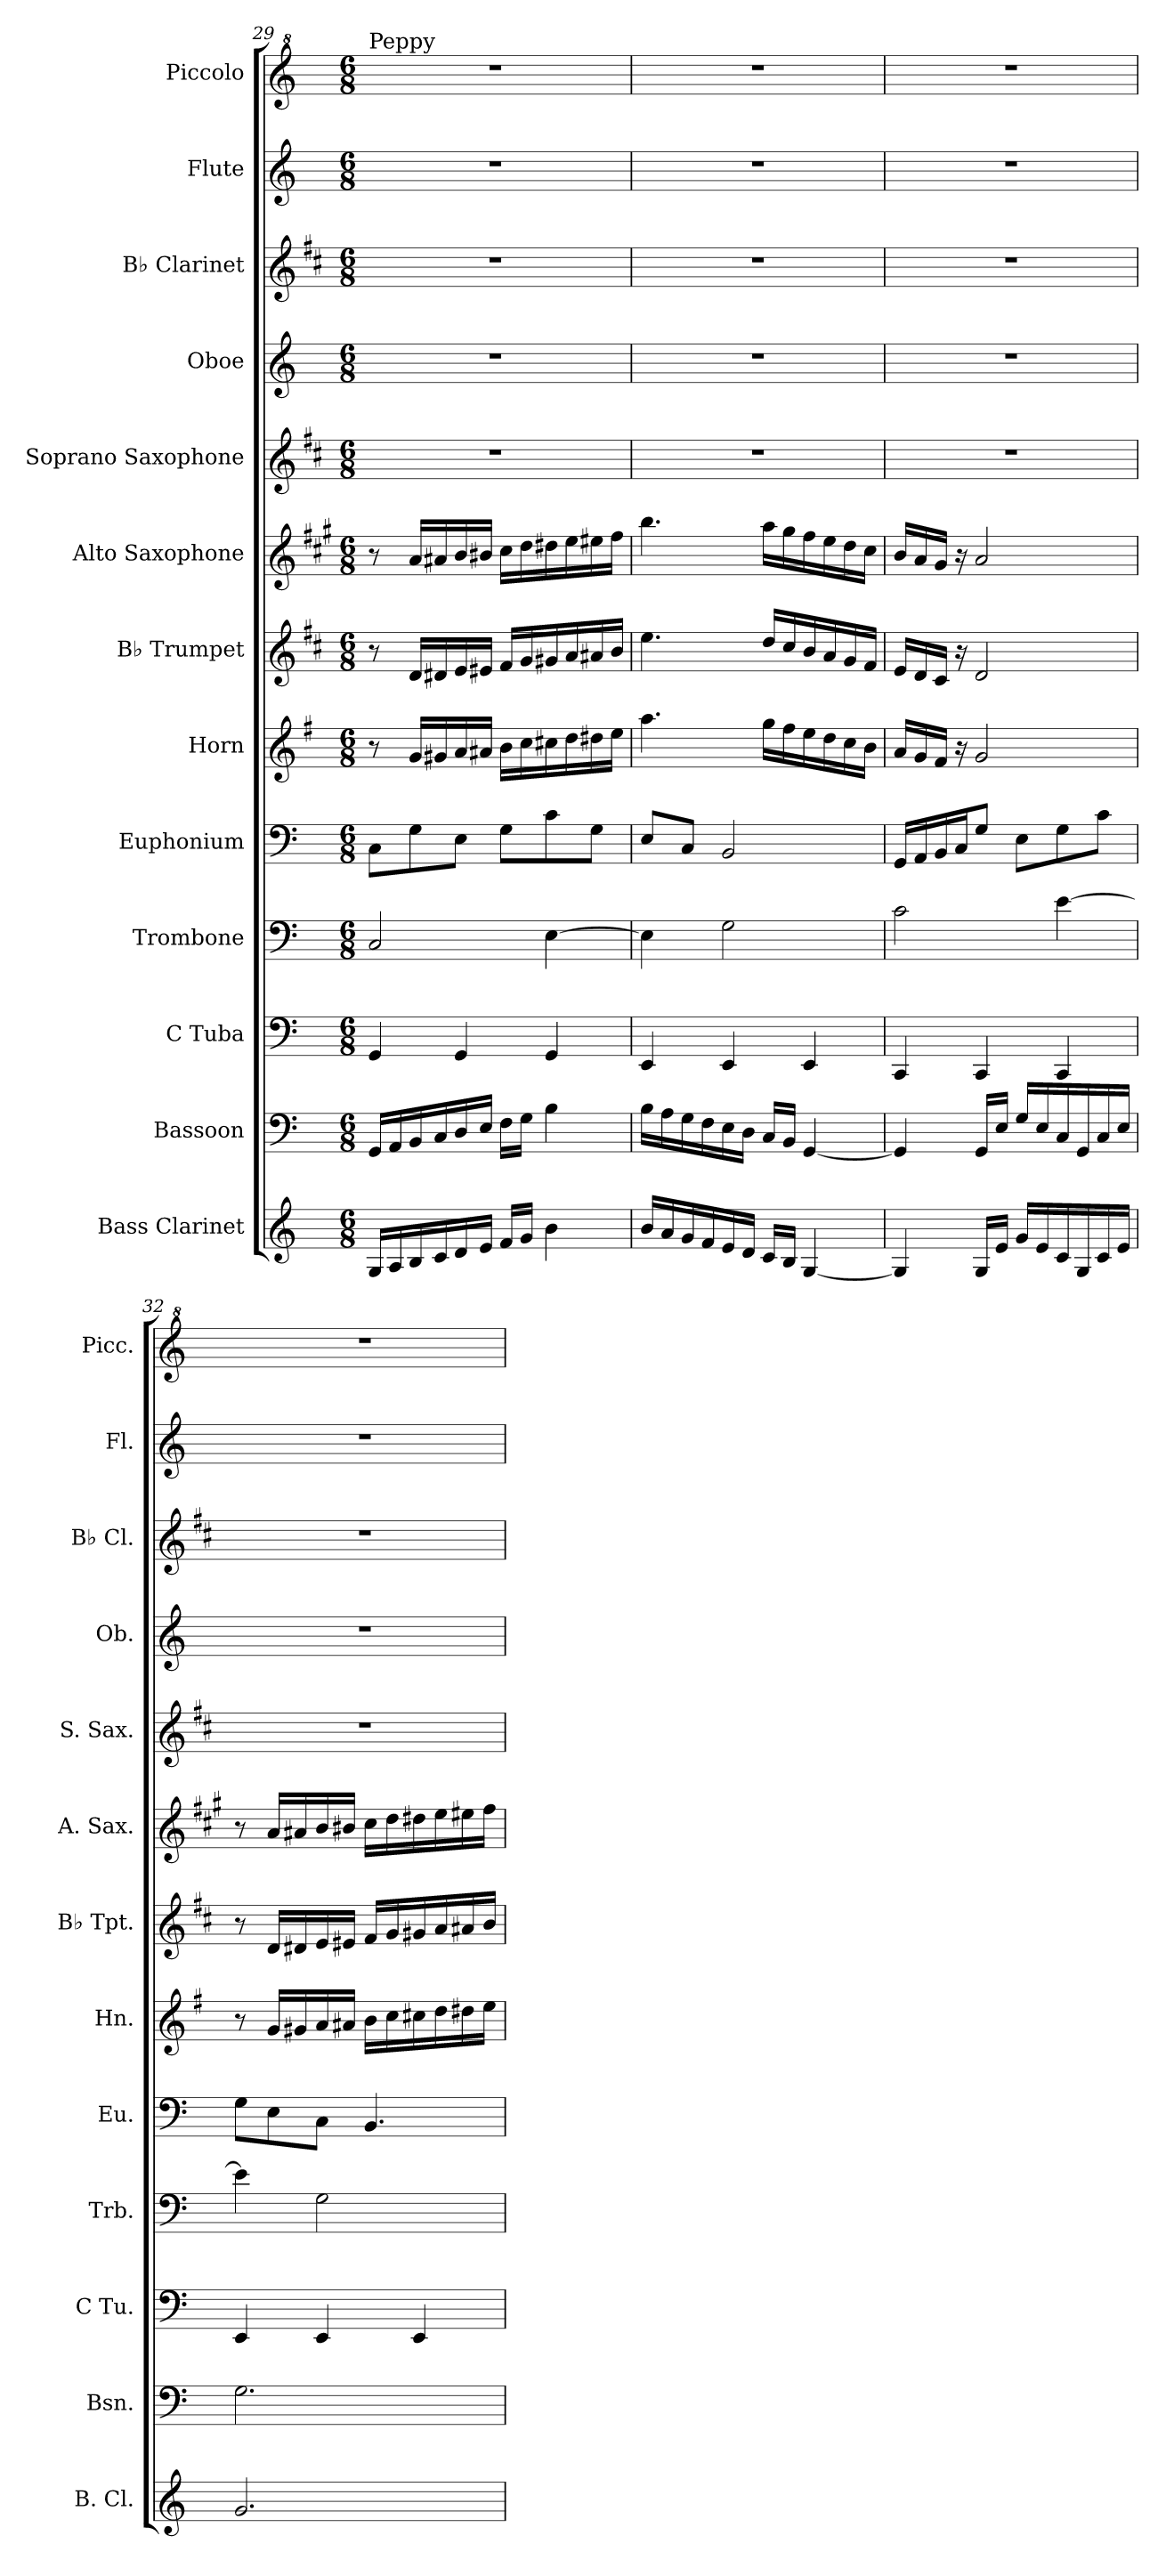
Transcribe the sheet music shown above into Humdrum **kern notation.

**kern	**kern	**kern	**kern	**kern	**kern	**kern	**kern	**kern	**kern	**kern	**kern	**kern
*part13	*part12	*part11	*part10	*part9	*part8	*part7	*part6	*part5	*part4	*part3	*part2	*part1
*staff13	*staff12	*staff11	*staff10	*staff9	*staff8	*staff7	*staff6	*staff5	*staff4	*staff3	*staff2	*staff1
*I"Bass Clarinet	*I"Bassoon	*I"C Tuba	*I"Trombone	*I"Euphonium	*I"Horn	*I"B♭ Trumpet	*I"Alto Saxophone	*I"Soprano Saxophone	*I"Oboe	*I"B♭ Clarinet	*I"Flute	*I"Piccolo
*I'B. Cl.	*I'Bsn.	*I'C Tu.	*I'Trb.	*I'Eu.	*I'Hn.	*I'B♭ Tpt.	*I'A. Sax.	*I'S. Sax.	*I'Ob.	*I'B♭ Cl.	*I'Fl.	*I'Picc.
*clefG2	*clefF4	*clefF4	*clefF4	*clefF4	*clefG2	*clefG2	*clefG2	*clefG2	*clefG2	*clefG2	*clefG2	*clefG^2
*ITrd8c14	*	*	*	*	*ITrd4c7	*ITrd1c2	*ITrd5c9	*ITrd1c2	*	*ITrd1c2	*	*ITrd-7c-12
*k[]	*k[]	*k[]	*k[]	*k[]	*k[]	*k[]	*k[]	*k[]	*k[]	*k[]	*k[]	*k[]
*C:	*C:	*C:	*C:	*C:	*C:	*C:	*C:	*C:	*C:	*C:	*C:	*C:
*M6/8	*M6/8	*M6/8	*M6/8	*M6/8	*M6/8	*M6/8	*M6/8	*M6/8	*M6/8	*M6/8	*M6/8	*M6/8
=29	=29	=29	=29	=29	=29	=29	=29	=29	=29	=29	=29	=29
!	!	!	!	!	!	!	!	!	!	!	!	!LO:TX:a:t=Peppy
16GG/LL	16GG/LL	4GG/	2C/	8C\L	8r	8r	8r	2.r	2.r	2.r	2.r	2.r
16AA/	16AA/	.	.	.	.	.	.	.	.	.	.	.
16BB/	16BB/	.	.	8G\	16c/LL	16c/LL	16c/LL	.	.	.	.	.
16C/	16C/	.	.	.	16c#X/	16c#X/	16c#X/	.	.	.	.	.
16D/	16D/	4GG/	.	8E\J	16d/	16d/	16d/	.	.	.	.	.
16E/JJ	16E/JJ	.	.	.	16d#X/JJ	16d#X/JJ	16d#X/JJ	.	.	.	.	.
16F/LL	16F\LL	.	.	8G\L	16e\LL	16e/LL	16e\LL	.	.	.	.	.
16G/JJ	16G\JJ	.	.	.	16f\	16f/	16f\	.	.	.	.	.
4B\	4B\	4GG/	[4E\	8c\	16f#X\	16f#X/	16f#X\	.	.	.	.	.
.	.	.	.	.	16g\	16g/	16g\	.	.	.	.	.
.	.	.	.	8G\J	16g#X\	16g#X/	16g#X\	.	.	.	.	.
.	.	.	.	.	16a\JJ	16a/JJ	16a\JJ	.	.	.	.	.
!!LO:PB:g=z
=30	=30	=30	=30	=30	=30	=30	=30	=30	=30	=30	=30	=30
16B/LL	16B\LL	4EE/	4E\]	8E/L	4.dd\	4.dd\	4.dd\	2.r	2.r	2.r	2.r	2.r
16A/	16A\	.	.	.	.	.	.	.	.	.	.	.
16G/	16G\	.	.	8C/J	.	.	.	.	.	.	.	.
16F/	16F\	.	.	.	.	.	.	.	.	.	.	.
16E/	16E\	4EE/	2G\	2BB/	.	.	.	.	.	.	.	.
16D/JJ	16D\JJ	.	.	.	.	.	.	.	.	.	.	.
16C/LL	16C/LL	.	.	.	16cc\LL	16cc/LL	16cc\LL	.	.	.	.	.
16BB/JJ	16BB/JJ	.	.	.	16b\	16b/	16b\	.	.	.	.	.
[4GG/	[4GG/	4EE/	.	.	16a\	16a/	16a\	.	.	.	.	.
.	.	.	.	.	16g\	16g/	16g\	.	.	.	.	.
.	.	.	.	.	16f\	16f/	16f\	.	.	.	.	.
.	.	.	.	.	16e\JJ	16e/JJ	16e\JJ	.	.	.	.	.
=31	=31	=31	=31	=31	=31	=31	=31	=31	=31	=31	=31	=31
4GG/]	4GG/]	4CC/	2c\	16GG/LL	16d/LL	16d/LL	16d/LL	2.r	2.r	2.r	2.r	2.r
.	.	.	.	16AA/	16c/	16c/	16c/	.	.	.	.	.
.	.	.	.	16BB/	16B/JJ	16B/JJ	16B/JJ	.	.	.	.	.
.	.	.	.	16C/J	16r	16r	16r	.	.	.	.	.
16GG/LL	16GG/LL	4CC/	.	8G/J	2c/	2c/	2c/	.	.	.	.	.
16E/JJ	16E/JJ	.	.	.	.	.	.	.	.	.	.	.
16G/LL	16G/LL	.	.	8E\L	.	.	.	.	.	.	.	.
16E/	16E/	.	.	.	.	.	.	.	.	.	.	.
16C/	16C/	4CC/	[4e\	8G\	.	.	.	.	.	.	.	.
16GG/	16GG/	.	.	.	.	.	.	.	.	.	.	.
16C/	16C/	.	.	8c\J	.	.	.	.	.	.	.	.
16E/JJ	16E/JJ	.	.	.	.	.	.	.	.	.	.	.
=32	=32	=32	=32	=32	=32	=32	=32	=32	=32	=32	=32	=32
2.G/	2.G\	4EE/	4e\]	8G\L	8r	8r	8r	2.r	2.r	2.r	2.r	2.r
.	.	.	.	8E\	16c/LL	16c/LL	16c/LL	.	.	.	.	.
.	.	.	.	.	16c#X/	16c#X/	16c#X/	.	.	.	.	.
.	.	4EE/	2G\	8C\J	16d/	16d/	16d/	.	.	.	.	.
.	.	.	.	.	16d#X/JJ	16d#X/JJ	16d#X/JJ	.	.	.	.	.
.	.	.	.	4.BB/	16e\LL	16e/LL	16e\LL	.	.	.	.	.
.	.	.	.	.	16f\	16f/	16f\	.	.	.	.	.
.	.	4EE/	.	.	16f#X\	16f#X/	16f#X\	.	.	.	.	.
.	.	.	.	.	16g\	16g/	16g\	.	.	.	.	.
.	.	.	.	.	16g#X\	16g#X/	16g#X\	.	.	.	.	.
.	.	.	.	.	16a\JJ	16a/JJ	16a\JJ	.	.	.	.	.
=	=	=	=	=	=	=	=	=	=	=	=	=
*-	*-	*-	*-	*-	*-	*-	*-	*-	*-	*-	*-	*-
